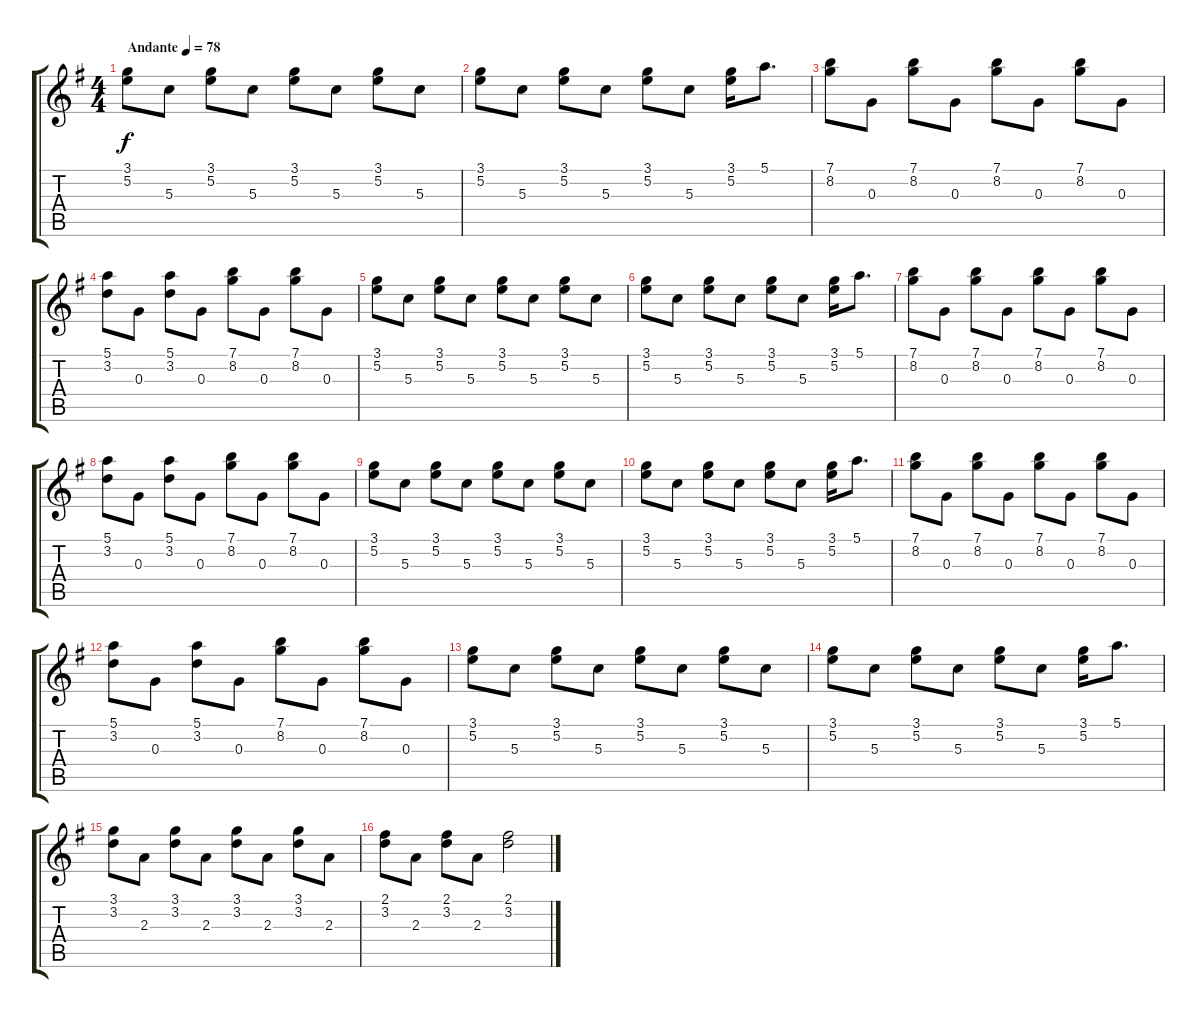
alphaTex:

\track "" {instrument acousticguitarsteel}
\staff {score tabs}
\tuning (E4 B3 G3 D3 A2 E2) {hide}
\ts (4 4)
\tempo (78 "Andante")
\clef g2
\ks g
(3.1 5.2).8{dy f instrument acousticguitarsteel} 5.3.8 (3.1 5.2).8 5.3.8 (3.1 5.2).8 5.3.8 (3.1 5.2).8 5.3.8 |
(3.1 5.2).8 5.3.8 (3.1 5.2).8 5.3.8 (3.1 5.2).8 5.3.8 (3.1 5.2).16 5.1.8{d} |
(7.1 8.2).8 0.3.8 (7.1 8.2).8 0.3.8 (7.1 8.2).8 0.3.8 (7.1 8.2).8 0.3.8 |
(5.1 3.2).8 0.3.8 (5.1 3.2).8 0.3.8 (7.1 8.2).8 0.3.8 (7.1 8.2).8 0.3.8 |
(3.1 5.2).8 5.3.8 (3.1 5.2).8 5.3.8 (3.1 5.2).8 5.3.8 (3.1 5.2).8 5.3.8 |
(3.1 5.2).8 5.3.8 (3.1 5.2).8 5.3.8 (3.1 5.2).8 5.3.8 (3.1 5.2).16 5.1.8{d} |
(7.1 8.2).8 0.3.8 (7.1 8.2).8 0.3.8 (7.1 8.2).8 0.3.8 (7.1 8.2).8 0.3.8 |
(5.1 3.2).8 0.3.8 (5.1 3.2).8 0.3.8 (7.1 8.2).8 0.3.8 (7.1 8.2).8 0.3.8 |
(3.1 5.2).8 5.3.8 (3.1 5.2).8 5.3.8 (3.1 5.2).8 5.3.8 (3.1 5.2).8 5.3.8 |
(3.1 5.2).8 5.3.8 (3.1 5.2).8 5.3.8 (3.1 5.2).8 5.3.8 (3.1 5.2).16 5.1.8{d} |
(7.1 8.2).8 0.3.8 (7.1 8.2).8 0.3.8 (7.1 8.2).8 0.3.8 (7.1 8.2).8 0.3.8 |
(5.1 3.2).8 0.3.8 (5.1 3.2).8 0.3.8 (7.1 8.2).8 0.3.8 (7.1 8.2).8 0.3.8 |
(3.1 5.2).8 5.3.8 (3.1 5.2).8 5.3.8 (3.1 5.2).8 5.3.8 (3.1 5.2).8 5.3.8 |
(3.1 5.2).8 5.3.8 (3.1 5.2).8 5.3.8 (3.1 5.2).8 5.3.8 (3.1 5.2).16 5.1.8{d} |
(3.1 3.2).8 2.3.8 (3.1 3.2).8 2.3.8 (3.1 3.2).8 2.3.8 (3.1 3.2).8 2.3.8 |
(2.1 3.2).8 2.3.8 (2.1 3.2).8 2.3.8 (2.1 3.2).2
